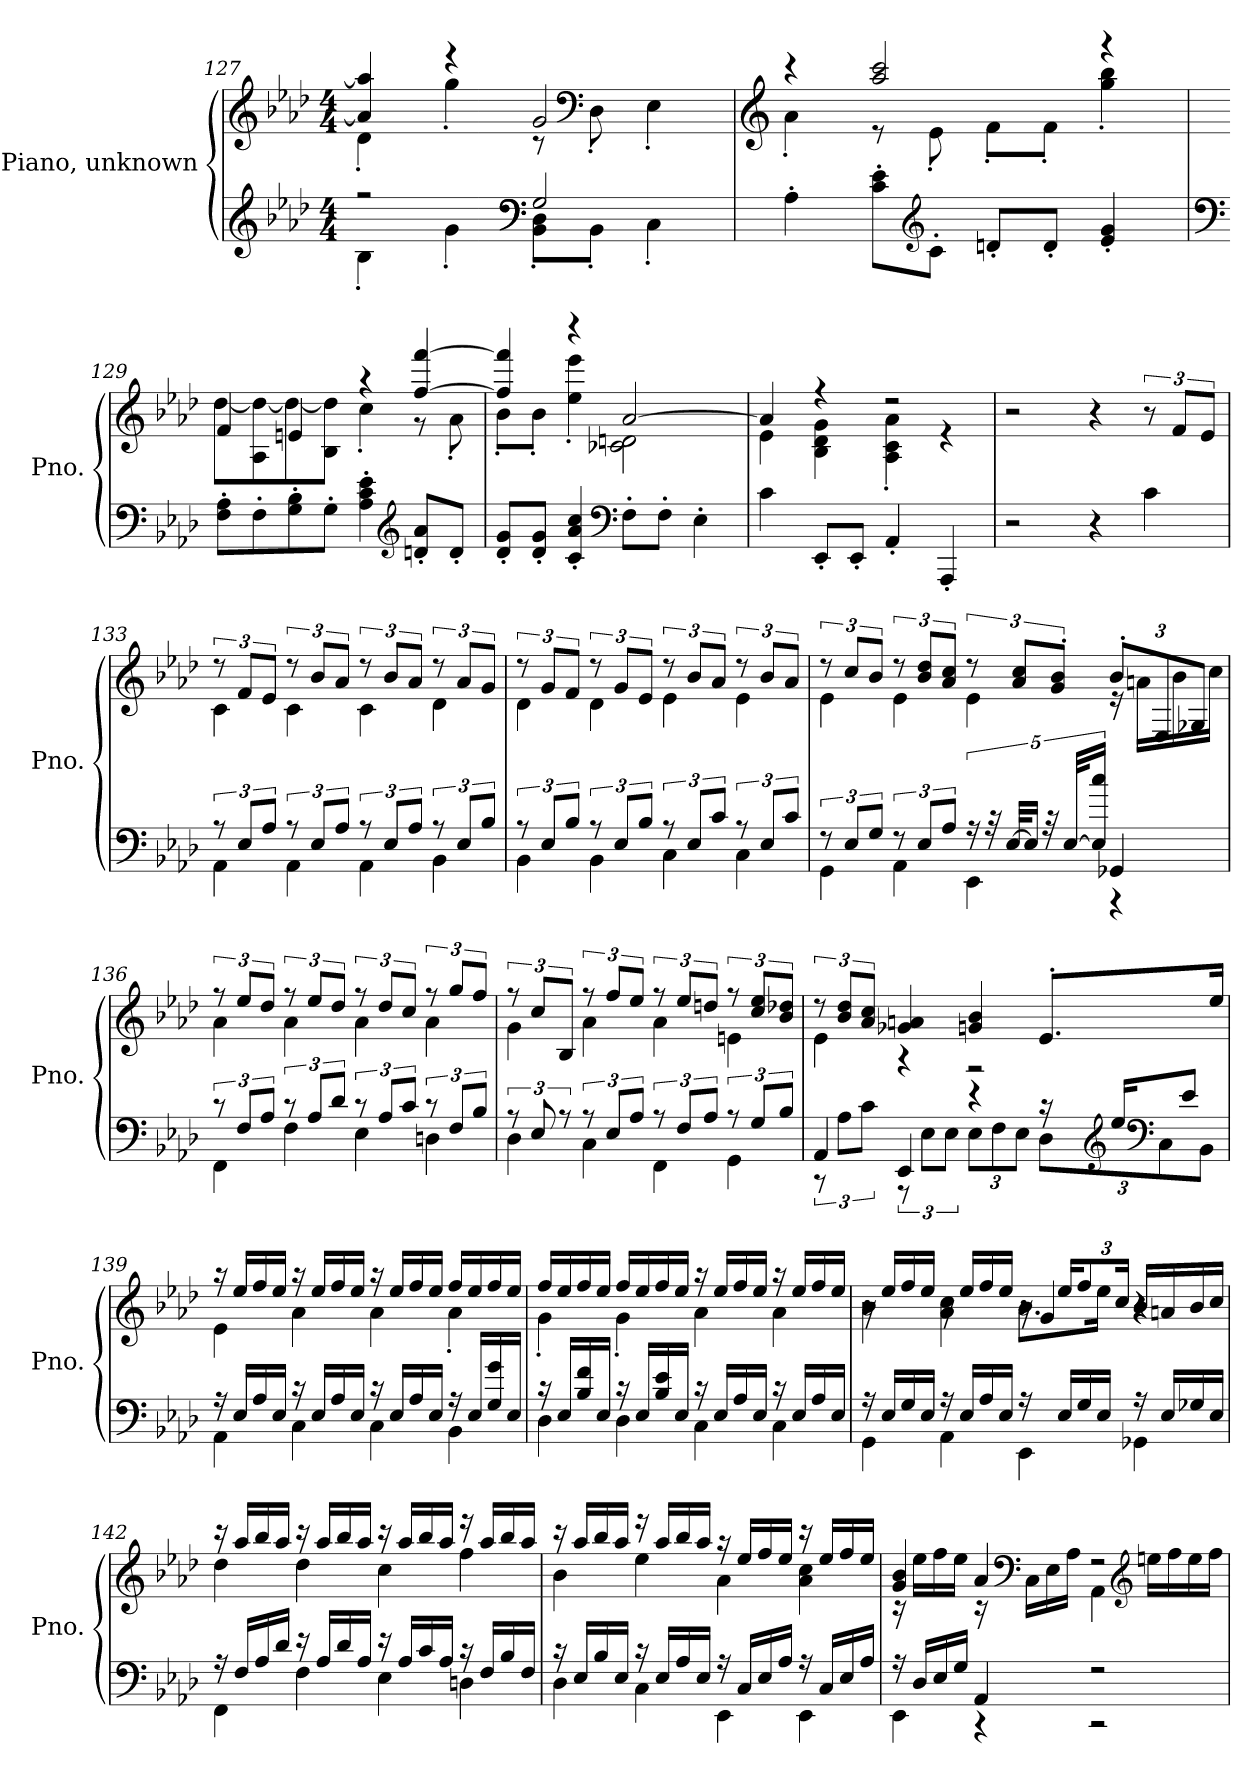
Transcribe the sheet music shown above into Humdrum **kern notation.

**kern	**kern
*part1	*part1
*staff2	*staff1
*I"Piano, unknown	*
*I'Pno.	*
*clefG2	*clefG2
*k[b-e-a-d-]	*k[b-e-a-d-]
*M4/4	*M4/4
=127	=127
*^	*^
2r	4B-'\	4a-/] 4aa-/]	4d-'\
.	4g'\	4r	4gg'\
*clefF4	*	*	*
2G/	8BB-\' 8D-\'L	2g/	8r
*	*	*clefF4	*
.	8BB-'\J	.	8D-'\
.	4C'\	.	4E-'\
*v	*v	*	*
!!LO:PB:g=z	!!
=128	=128	=128
*	*clefG2	*
4A-'\	4r	4a-'\
8c\' 8e-\'L	2aa-/ 2ccc/	8r
*clefG2	*	*
8c'\J	.	8e-'\
8dn'/L	.	8f'\L
8d'/J	.	8f'\J
4e-/' 4g/'	4r	4gg\' 4bb-\'
=129	=129	=129
*clefF4	*	*
8F\' 8A-\'L	4f/	[8dd-\L
8F'\	.	8A-\ 8dd-\_
8G\' 8B-\'	4en/	8dd-\_
8G'\J	.	8B-\ 8dd-\]J
4A-\' 4c\' 4e-\'	4r	4cc'\
*clefG2	*	*
8dn/' 8a-/'L	[4ff/ [4fff/	8r
8d'/J	.	8a-'\
=130	=130	=130
8d-/' 8g/'L	4ff/] 4fff/]	8b-'\L
8d-/' 8g/'J	.	8b-'\J
4c/' 4a-/' 4cc/'	4r	4ee-\' 4eee-\'
*clefF4	*	*
8F'\L	[2a-/	2c-X\ 2dn\
8F'\J	.	.
4E-'\	.	.
=131	=131	=131
4c\	4a-/]	4e-\
8EE-'/L	4r	4B-\ 4d-\ 4g\
8EE-'/J	.	.
4AA-'/	2r	4A-\' 4c\' 4a-\'
4AAA-'/	.	4r
*	*v	*v
=132	=132
2r	2r
4r	4r
4c\	12r
.	12f/L
.	12e-/J
!!LO:LB:g=z
=133	=133
*^	*^
12r	4AA-\	12r	4c\
12E-/L	.	12f/L	.
12A-/J	.	12e-/J	.
12r	4AA-\	12r	4c\
12E-/L	.	12b-/L	.
12A-/J	.	12a-/J	.
12r	4AA-\	12r	4c\
12E-/L	.	12b-/L	.
12A-/J	.	12a-/J	.
12r	4BB-\	12r	4d-\
12E-/L	.	12a-/L	.
12B-/J	.	12g/J	.
=134	=134	=134	=134
12r	4BB-\	12r	4d-\
12E-/L	.	12g/L	.
12B-/J	.	12f/J	.
12r	4BB-\	12r	4d-\
12E-/L	.	12g/L	.
12B-/J	.	12e-/J	.
12r	4C\	12r	4e-\
12E-/L	.	12b-/L	.
12c/J	.	12a-/J	.
12r	4C\	12r	4e-\
12E-/L	.	12b-/L	.
12c/J	.	12a-/J	.
!!LO:LB:g=z	!!
=135	=135	=135	=135
12r	4GG\	12r	4e-\
12E-/L	.	12cc/L	.
12G/J	.	12b-/J	.
12r	4AA-\	12r	4e-\
12E-/L	.	12b-/ 12dd-/L	.
12A-/J	.	12a-/ 12cc/J	.
20r	4EE-\	12r	4e-\
40r	.	.	.
[40E-/KLL	.	.	.
.	.	12a-/ 12cc/L	.
20E-/JJ]	.	.	.
40r	.	.	.
.	.	12g/' 12b-/'J	.
[40E-/KLL	.	.	.
20E-/] 20cc/JJ	.	.	.
*	*	*Xbrackettup	*
4GG-X/	4r	12b-'/L	16r
.	.	.	16an\LL
.	.	12E-/	.
.	.	.	16b-\
.	.	12G-X/J	.
.	.	.	16cc\JJ
=136	=136	=136	=136
*	*	*brackettup	*
12r	4FF\	12r	4a-\
12F/L	.	12ee-/L	.
12A-/J	.	12dd-/J	.
12r	4F\	12r	4a-\
12A-/L	.	12ee-/L	.
12d-/J	.	12dd-/J	.
12r	4E-\	12r	4a-\
12A-/L	.	12dd-/L	.
12c/J	.	12cc/J	.
12r	4Dn\	12r	4a-\
12F/L	.	12gg/L	.
12B-/J	.	12ff/J	.
!!LO:LB:g=z	!!
=137	=137	=137	=137
12r	4D-\	12r	4g\
12E-/	.	12cc/L	.
12r	.	12B-/J	.
12r	4C\	12r	4a-\
12E-/L	.	12ff/L	.
12A-/J	.	12ee-/J	.
12r	4FF\	12r	4a-\
12F/L	.	12ee-/L	.
12A-/J	.	12ddn/J	.
12r	4GG\	12r	4en\
12G/L	.	12cc/ 12ee-/L	.
12B-/J	.	12b-/ 12dd-X/J	.
=138	=138	=138	=138
4AA-/	12r	12r	4e-\
.	12A-\L	12b-/ 12dd-/L	.
.	12c\J	12a-/ 12cc/J	.
4EE-/	12r	4g-X/ 4an/	4r
.	12E-\L	.	.
.	12E-\J	.	.
*	*Xbrackettup	*	*
4r	12E-\L	4gn/ 4b-/	2r
.	12F\	.	.
.	12E-\J	.	.
16r	12D-\L	8.e-'/L	.
*clefG2	*	*	*
16ee-/KL	.	.	.
*clefF4	*	*	*
.	12C\	.	.
8e-/J	.	.	.
.	12BB-\J	.	.
.	.	16ee-/Jk	.
!!LO:LB:g=z	!!
=139	=139	=139	=139
16r	4AA-\	16r	4e-\
16E-/LL	.	16ee-/LL	.
16A-/	.	16ff/	.
16E-/JJ	.	16ee-/JJ	.
16r	4C\	16r	4a-\
16E-/LL	.	16ee-/LL	.
16A-/	.	16ff/	.
16E-/JJ	.	16ee-/JJ	.
16r	4C\	16r	4a-\
16E-/LL	.	16ee-/LL	.
16A-/	.	16ff/	.
16E-/JJ	.	16ee-/JJ	.
16r	4BB-\	16ff/LL	4a-'\
16E-/LL	.	16ee-/	.
16G/ 16g/	.	16ff/	.
16E-/JJ	.	16ee-/JJ	.
=140	=140	=140	=140
16r	4D-\	16ff/LL	4g'\
16E-/LL	.	16ee-/	.
16B-/ 16f/	.	16ff/	.
16E-/JJ	.	16ee-/JJ	.
16r	4D-\	16ff/LL	4g'\
16E-/LL	.	16ee-/	.
16B-/ 16e-/	.	16ff/	.
16E-/JJ	.	16ee-/JJ	.
16r	4C\	16r	4a-\
16E-/LL	.	16ee-/LL	.
16A-/	.	16ff/	.
16E-/JJ	.	16ee-/JJ	.
16r	4C\	16r	4a-\
16E-/LL	.	16ee-/LL	.
16A-/	.	16ff/	.
16E-/JJ	.	16ee-/JJ	.
!!LO:LB:g=z
=141	=141	=141	=141
*	*	*	*^
16r	4GG\	16r	4b-\	2r
16E-/LL	.	16ee-/LL	.	.
16G/	.	16ff/	.	.
16E-/JJ	.	16ee-/JJ	.	.
16r	4AA-\	16r	4a-\ 4cc\	.
16E-/LL	.	16ee-/LL	.	.
16A-/	.	16ff/	.	.
16E-/JJ	.	16ee-/JJ	.	.
16r	4EE-\	16r	8.b-\L	4g/
16E-/LL	.	16ee-/KL	.	.
*	*	*Xbrackettup	*	*
16G/	.	12ff/	.	.
16E-/JJ	.	.	16ee-\Jk	.
.	.	24cc/Jk	.	.
16r	4GG-X\	16b-/LL	4r	4r
16E-/LL	.	16an/	.	.
16G-X/	.	16b-/	.	.
16E-/JJ	.	16cc/JJ	.	.
*	*	*	*v	*v
=142	=142	=142	=142
16r	4FF\	16r	4dd-\
16F/LL	.	16aa-/LL	.
16A-/	.	16bb-/	.
16d-/JJ	.	16aa-/JJ	.
16r	4F\	16r	4dd-\
16A-/LL	.	16aa-/LL	.
16d-/	.	16bb-/	.
16A-/JJ	.	16aa-/JJ	.
16r	4E-\	16r	4cc\
16A-/LL	.	16aa-/LL	.
16c/	.	16bb-/	.
16A-/JJ	.	16aa-/JJ	.
16r	4Dn\	16r	4ff\
16F/LL	.	16aa-/LL	.
16B-/	.	16bb-/	.
16F/JJ	.	16aa-/JJ	.
!!LO:PB:g=z	!!
=143	=143	=143	=143
16r	4D-\	16r	4b-\
16E-/LL	.	16aa-/LL	.
16B-/	.	16bb-/	.
16E-/JJ	.	16aa-/JJ	.
16r	4C\	16r	4ee-\
16E-/LL	.	16aa-/LL	.
16A-/	.	16bb-/	.
16E-/JJ	.	16aa-/JJ	.
16r	4EE-\	16r	4a-\
16C/LL	.	16ee-/LL	.
16E-/	.	16ff/	.
16A-/JJ	.	16ee-/JJ	.
16r	4EE-\	16r	4a-\ 4cc\
16C/LL	.	16ee-/LL	.
16E-/	.	16ff/	.
16A-/JJ	.	16ee-/JJ	.
=144	=144	=144	=144
16r	4EE-\	4g/ 4b-/	16r
16D-/LL	.	.	16ee-\LL
16E-/	.	.	16ff\
16G/JJ	.	.	16ee-\JJ
4AA-/	4r	4a-/	16r
*	*	*clefF4	*
.	.	.	16C\LL
.	.	.	16E-\
.	.	.	16A-\JJ
2r	2r	2r	4AA-\
*	*	*clefG2	*
.	.	.	16een\LL
.	.	.	16ff\
.	.	.	16ee\
.	.	.	16ff\JJ
*v	*v	*	*
*	*v	*v
=	=
*-	*-
